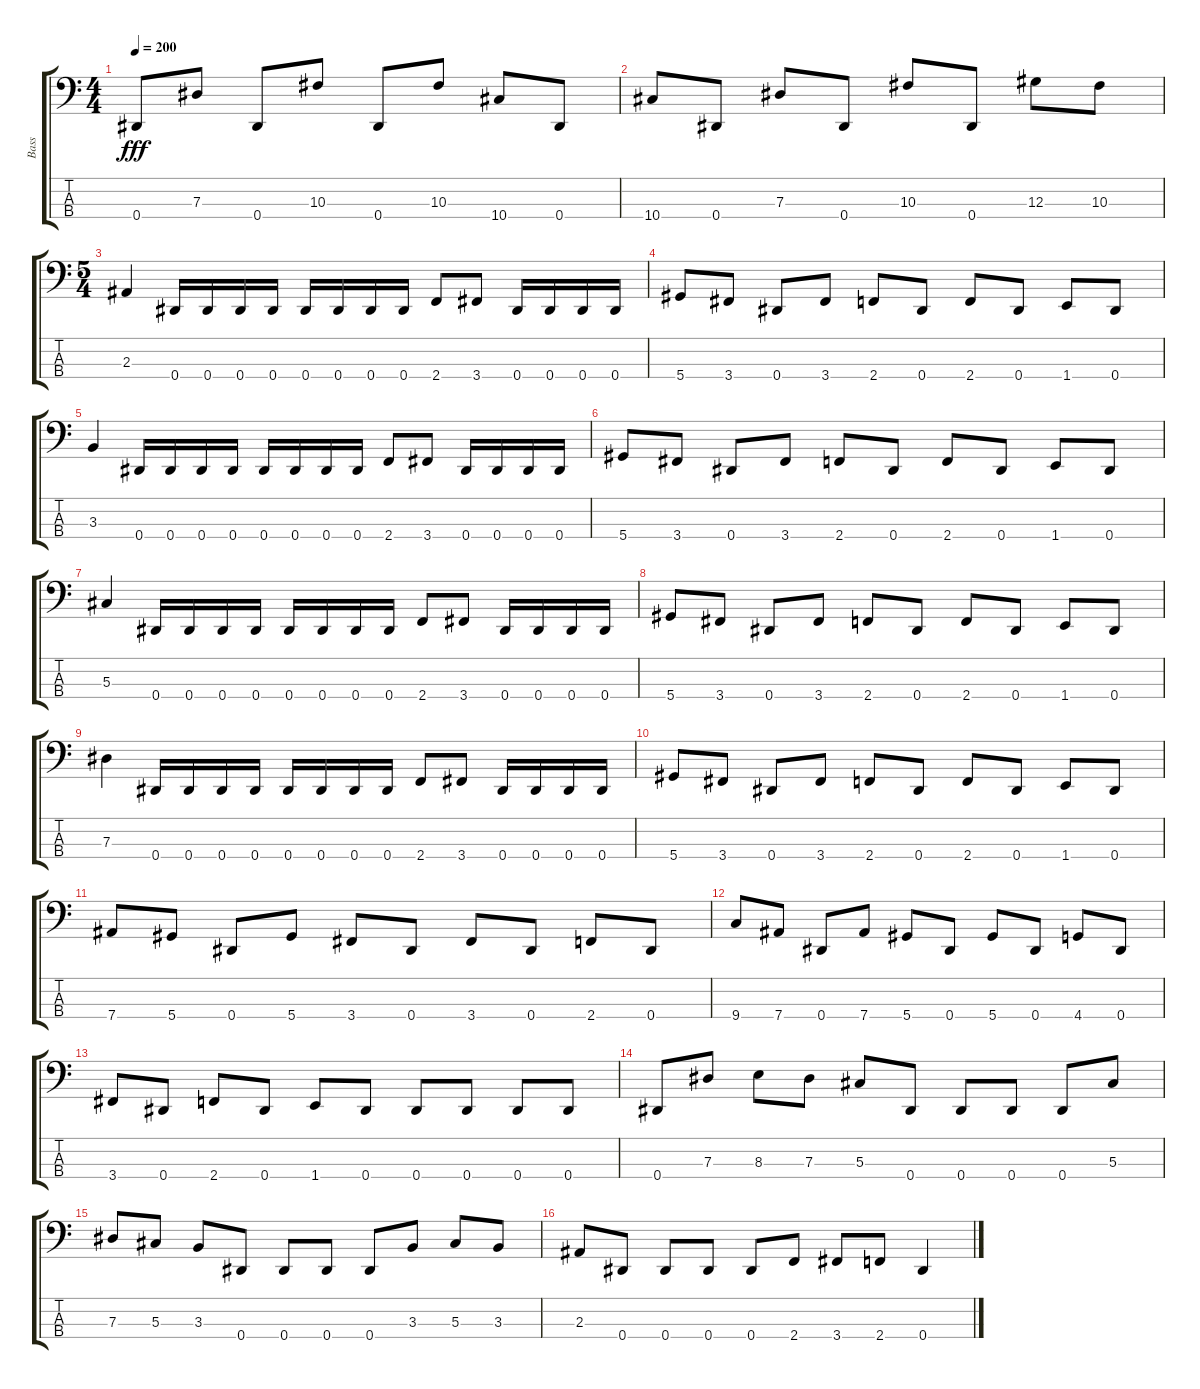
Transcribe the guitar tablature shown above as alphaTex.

\track ("Bass" "Bass") {instrument electricbasspick}
\staff {score tabs}
\tuning (Gb2 Db2 Ab1 Eb1) {hide}
\ts (4 4)
\tempo 200
\clef f4
\ks c
0.4.8{dy fff} 7.3.8 0.4.8 10.3.8 0.4.8 10.3.8 10.4.8 0.4.8 |
10.4.8 0.4.8 7.3.8 0.4.8 10.3.8 0.4.8 12.3.8 10.3.8 |
\ts (5 4)
2.3.4 0.4.16 0.4.16 0.4.16 0.4.16 0.4.16 0.4.16 0.4.16 0.4.16 2.4.8 3.4.8 0.4.16 0.4.16 0.4.16 0.4.16 |
5.4.8 3.4.8 0.4.8 3.4.8 2.4.8 0.4.8 2.4.8 0.4.8 1.4.8 0.4.8 |
3.3.4 0.4.16 0.4.16 0.4.16 0.4.16 0.4.16 0.4.16 0.4.16 0.4.16 2.4.8 3.4.8 0.4.16 0.4.16 0.4.16 0.4.16 |
5.4.8 3.4.8 0.4.8 3.4.8 2.4.8 0.4.8 2.4.8 0.4.8 1.4.8 0.4.8 |
5.3.4 0.4.16 0.4.16 0.4.16 0.4.16 0.4.16 0.4.16 0.4.16 0.4.16 2.4.8 3.4.8 0.4.16 0.4.16 0.4.16 0.4.16 |
5.4.8 3.4.8 0.4.8 3.4.8 2.4.8 0.4.8 2.4.8 0.4.8 1.4.8 0.4.8 |
7.3.4 0.4.16 0.4.16 0.4.16 0.4.16 0.4.16 0.4.16 0.4.16 0.4.16 2.4.8 3.4.8 0.4.16 0.4.16 0.4.16 0.4.16 |
5.4.8 3.4.8 0.4.8 3.4.8 2.4.8 0.4.8 2.4.8 0.4.8 1.4.8 0.4.8 |
7.4.8 5.4.8 0.4.8 5.4.8 3.4.8 0.4.8 3.4.8 0.4.8 2.4.8 0.4.8 |
9.4.8 7.4.8 0.4.8 7.4.8 5.4.8 0.4.8 5.4.8 0.4.8 4.4.8 0.4.8 |
3.4.8 0.4.8 2.4.8 0.4.8 1.4.8 0.4.8 0.4.8 0.4.8 0.4.8 0.4.8 |
0.4.8 7.3.8 8.3.8 7.3.8 5.3.8 0.4.8 0.4.8 0.4.8 0.4.8 5.3.8 |
7.3.8 5.3.8 3.3.8 0.4.8 0.4.8 0.4.8 0.4.8 3.3.8 5.3.8 3.3.8 |
2.3.8 0.4.8 0.4.8 0.4.8 0.4.8 2.4.8 3.4.8 2.4.8 0.4.4
